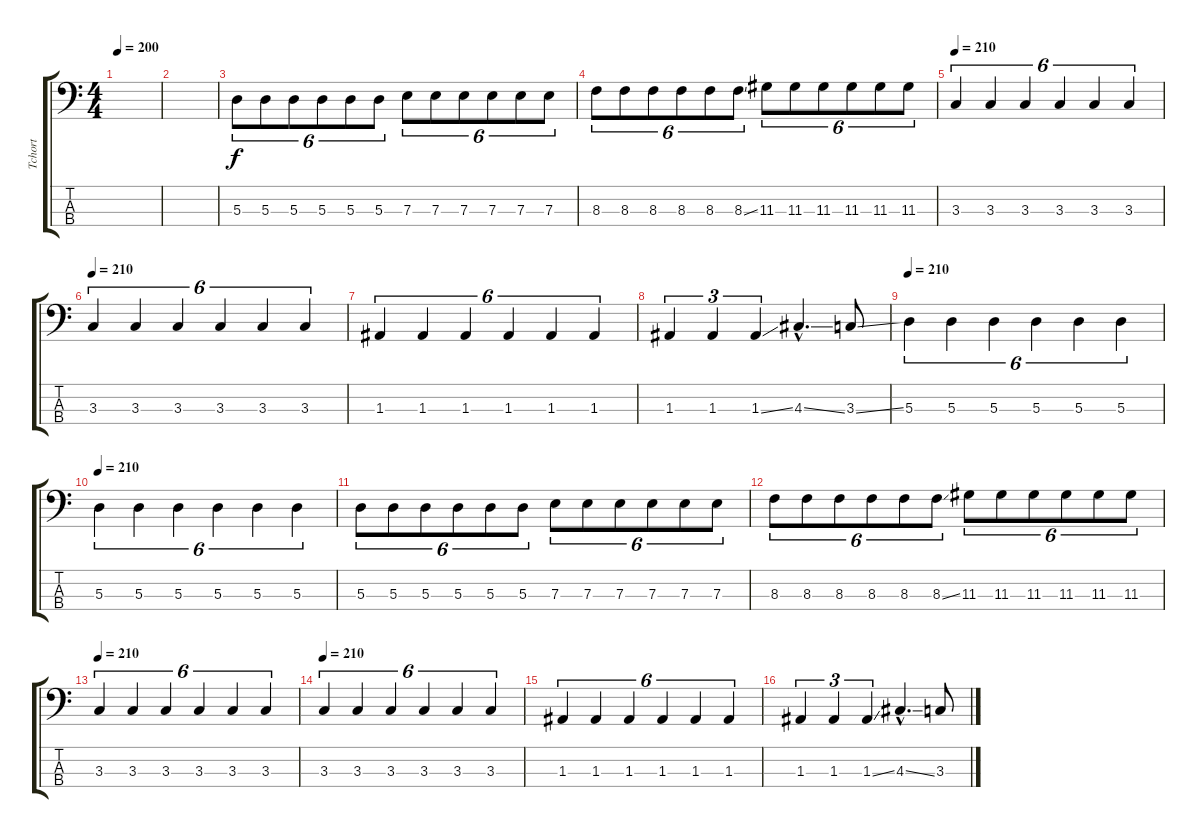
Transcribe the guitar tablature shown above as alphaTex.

\track ("Tchort" "Tchort") {instrument electricbasspick}
\staff {score tabs}
\tuning (G2 D2 A1 E1) {hide}
\ts (4 4)
\tempo 200
\clef f4
\ks c
|
|
5.3.8{tu (6 4)} 5.3.8{tu (6 4)} 5.3.8{tu (6 4)} 5.3.8{tu (6 4)} 5.3.8{tu (6 4)} 5.3.8{tu (6 4)} 7.3.8{tu (6 4)} 7.3.8{tu (6 4)} 7.3.8{tu (6 4)} 7.3.8{tu (6 4)} 7.3.8{tu (6 4)} 7.3.8{tu (6 4)} |
8.3.8{tu (6 4)} 8.3.8{tu (6 4)} 8.3.8{tu (6 4)} 8.3.8{tu (6 4)} 8.3.8{tu (6 4)} 8.3{ss}.8{tu (6 4)} 11.3.8{tu (6 4)} 11.3.8{tu (6 4)} 11.3.8{tu (6 4)} 11.3.8{tu (6 4)} 11.3.8{tu (6 4)} 11.3.8{tu (6 4)} |
\tempo 210
3.3.4{tu (6 4)} 3.3.4{tu (6 4)} 3.3.4{tu (6 4)} 3.3.4{tu (6 4)} 3.3.4{tu (6 4)} 3.3.4{tu (6 4)} |
\tempo 210
3.3.4{tu (6 4)} 3.3.4{tu (6 4)} 3.3.4{tu (6 4)} 3.3.4{tu (6 4)} 3.3.4{tu (6 4)} 3.3.4{tu (6 4)} |
1.3.4{tu (6 4)} 1.3.4{tu (6 4)} 1.3.4{tu (6 4)} 1.3.4{tu (6 4)} 1.3.4{tu (6 4)} 1.3.4{tu (6 4)} |
1.3.4{tu (3 2)} 1.3.4{tu (3 2)} 1.3{ss}.4{tu (3 2)} 4.3{ss hac}.4{d} 3.3{ss}.8 |
\tempo 210
5.3.4{tu (6 4)} 5.3.4{tu (6 4)} 5.3.4{tu (6 4)} 5.3.4{tu (6 4)} 5.3.4{tu (6 4)} 5.3.4{tu (6 4)} |
\tempo 210
5.3.4{tu (6 4)} 5.3.4{tu (6 4)} 5.3.4{tu (6 4)} 5.3.4{tu (6 4)} 5.3.4{tu (6 4)} 5.3.4{tu (6 4)} |
5.3.8{tu (6 4)} 5.3.8{tu (6 4)} 5.3.8{tu (6 4)} 5.3.8{tu (6 4)} 5.3.8{tu (6 4)} 5.3.8{tu (6 4)} 7.3.8{tu (6 4)} 7.3.8{tu (6 4)} 7.3.8{tu (6 4)} 7.3.8{tu (6 4)} 7.3.8{tu (6 4)} 7.3.8{tu (6 4)} |
8.3.8{tu (6 4)} 8.3.8{tu (6 4)} 8.3.8{tu (6 4)} 8.3.8{tu (6 4)} 8.3.8{tu (6 4)} 8.3{ss}.8{tu (6 4)} 11.3.8{tu (6 4)} 11.3.8{tu (6 4)} 11.3.8{tu (6 4)} 11.3.8{tu (6 4)} 11.3.8{tu (6 4)} 11.3.8{tu (6 4)} |
\tempo 210
3.3.4{tu (6 4)} 3.3.4{tu (6 4)} 3.3.4{tu (6 4)} 3.3.4{tu (6 4)} 3.3.4{tu (6 4)} 3.3.4{tu (6 4)} |
\tempo 210
3.3.4{tu (6 4)} 3.3.4{tu (6 4)} 3.3.4{tu (6 4)} 3.3.4{tu (6 4)} 3.3.4{tu (6 4)} 3.3.4{tu (6 4)} |
1.3.4{tu (6 4)} 1.3.4{tu (6 4)} 1.3.4{tu (6 4)} 1.3.4{tu (6 4)} 1.3.4{tu (6 4)} 1.3.4{tu (6 4)} |
1.3.4{tu (3 2)} 1.3.4{tu (3 2)} 1.3{ss}.4{tu (3 2)} 4.3{ss hac}.4{d} 3.3.8
